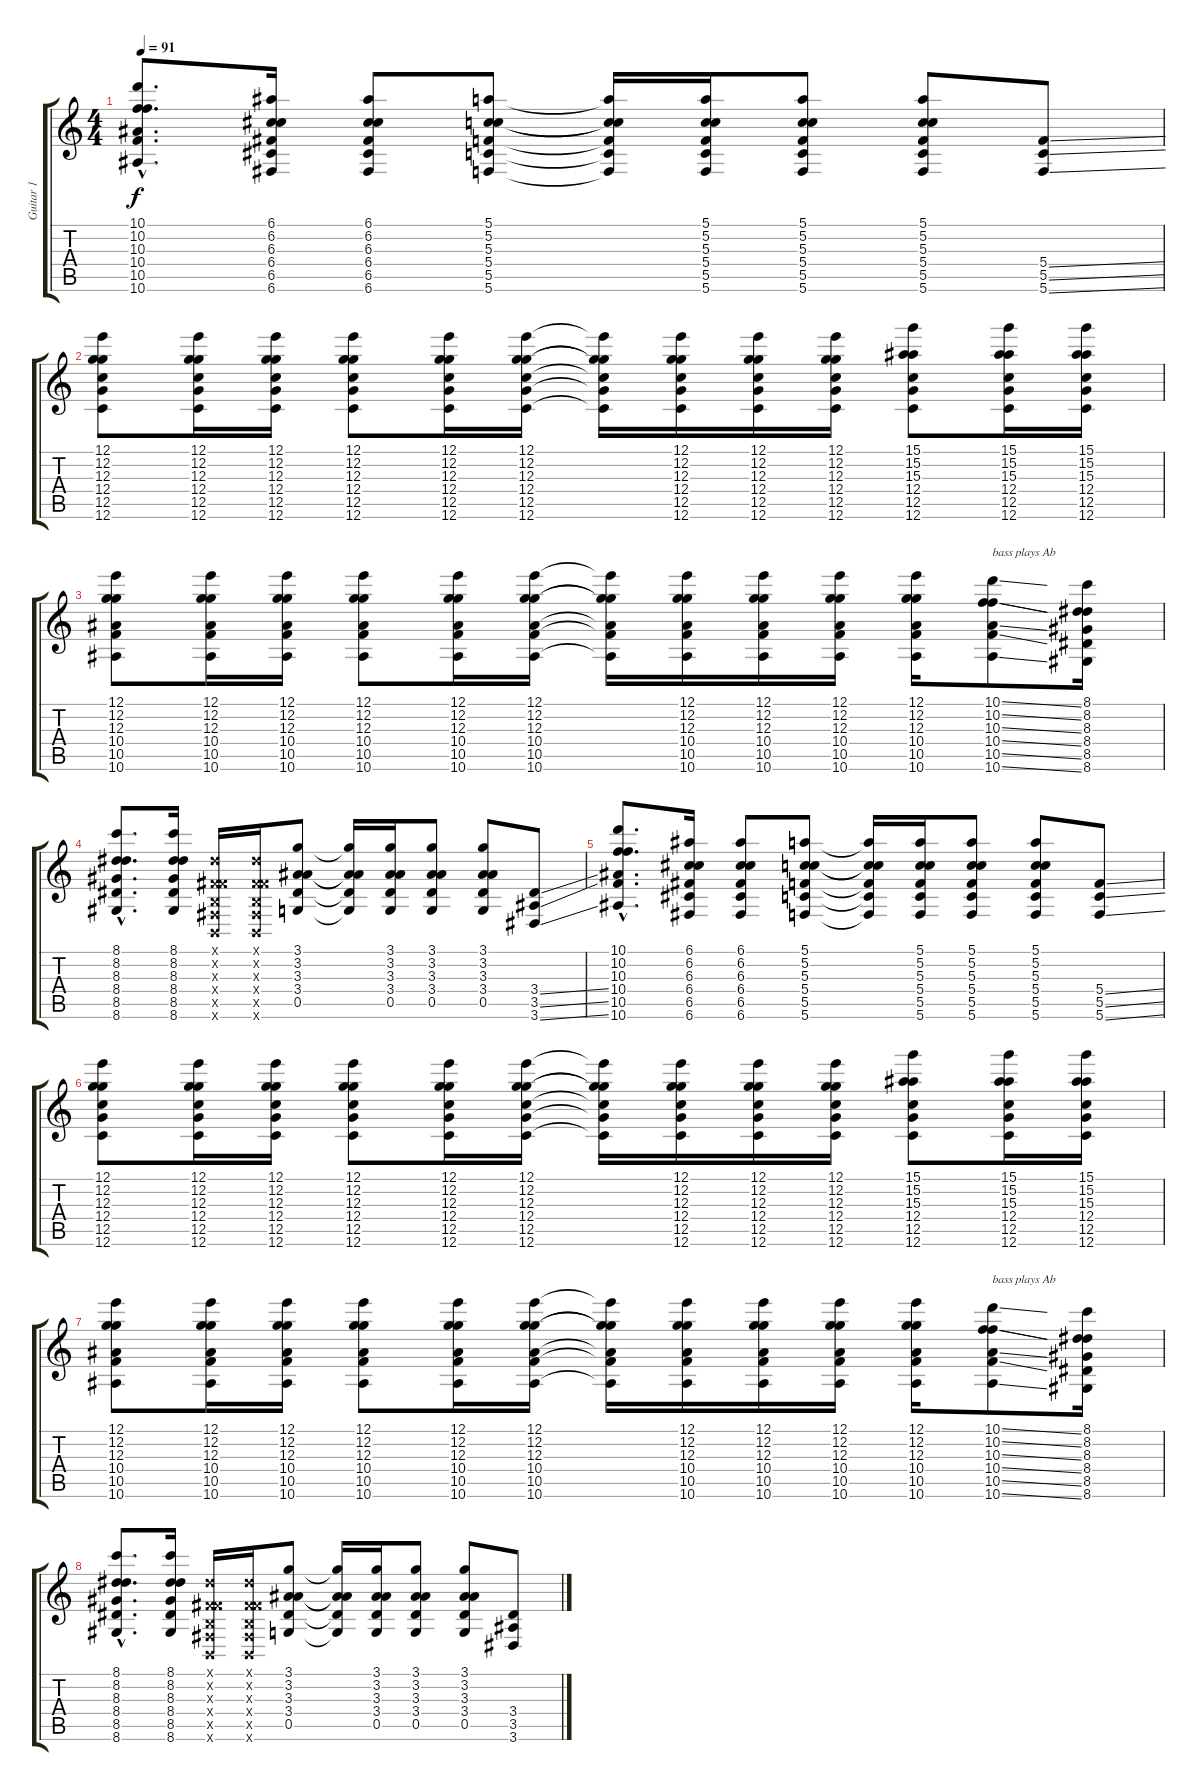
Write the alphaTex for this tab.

\track ("Guitar 1" "Guitar 1") {instrument acousticguitarsteel}
\staff {score tabs}
\tuning (E4 G3 G3 C3 G2 C2) {hide}
\ts (4 4)
\tempo 91
\clef g2
\ks c
(10.1{hac} 10.2{hac} 10.3{hac} 10.4{hac} 10.5{hac} 10.6{hac}).8{d dy f} (6.1 6.2 6.3 6.4 6.5 6.6).16 (6.1 6.2 6.3 6.4 6.5 6.6).8 (5.1 5.2 5.3 5.4 5.5 5.6).8 (5.1{t} 5.2{t} 5.3{t} 5.4{t} 5.5{t} 5.6{t}).16 (5.1 5.2 5.3 5.4 5.5 5.6).16 (5.1 5.2 5.3 5.4 5.5 5.6).8 (5.1 5.2 5.3 5.4 5.5 5.6).8 (5.4{ss} 5.5{ss} 5.6{ss}).8 |
(12.1 12.2 12.3 12.4 12.5 12.6).8 (12.1 12.2 12.3 12.4 12.5 12.6).16 (12.1 12.2 12.3 12.4 12.5 12.6).16 (12.1 12.2 12.3 12.4 12.5 12.6).8 (12.1 12.2 12.3 12.4 12.5 12.6).16 (12.1 12.2 12.3 12.4 12.5 12.6).16 (12.1{t} 12.2{t} 12.3{t} 12.4{t} 12.5{t} 12.6{t}).16 (12.1 12.2 12.3 12.4 12.5 12.6).16 (12.1 12.2 12.3 12.4 12.5 12.6).16 (12.1 12.2 12.3 12.4 12.5 12.6).16 (15.1 15.2 15.3 12.4 12.5 12.6).8 (15.1 15.2 15.3 12.4 12.5 12.6).16 (15.1 15.2 15.3 12.4 12.5 12.6).16 |
(12.1 12.2 12.3 10.4 10.5 10.6).8 (12.1 12.2 12.3 10.4 10.5 10.6).16 (12.1 12.2 12.3 10.4 10.5 10.6).16 (12.1 12.2 12.3 10.4 10.5 10.6).8 (12.1 12.2 12.3 10.4 10.5 10.6).16 (12.1 12.2 12.3 10.4 10.5 10.6).16 (12.1{t} 12.2{t} 12.3{t} 10.4{t} 10.5{t} 10.6{t}).16 (12.1 12.2 12.3 10.4 10.5 10.6).16 (12.1 12.2 12.3 10.4 10.5 10.6).16 (12.1 12.2 12.3 10.4 10.5 10.6).16 (12.1 12.2 12.3 10.4 10.5 10.6).16 (10.1{ss} 10.2{ss} 10.3{ss} 10.4{ss} 10.5{ss} 10.6{ss}).8{txt "bass plays Ab"} (8.1 8.2 8.3 8.4 8.5 8.6).16 |
(8.1{hac} 8.2{hac} 8.3{hac} 8.4{hac} 8.5{hac} 8.6{hac}).8{d} (8.1 8.2 8.3 8.4 8.5 8.6).16 (-1.1{x} -1.2{x} -1.3{x} -1.4{x} -1.5{x} -1.6{x}).16 (-1.1{x} -1.2{x} -1.3{x} -1.4{x} -1.5{x} -1.6{x}).16 (3.1 3.2 3.3 3.4 0.5).8 (3.1{t} 3.2{t} 3.3{t} 3.4{t} 0.5{t}).16 (3.1 3.2 3.3 3.4 0.5).16 (3.1 3.2 3.3 3.4 0.5).8 (3.1 3.2 3.3 3.4 0.5).8 (3.4{ss} 3.5{ss} 3.6{ss}).8 |
(10.1{hac} 10.2{hac} 10.3{hac} 10.4{hac} 10.5{hac} 10.6{hac}).8{d} (6.1 6.2 6.3 6.4 6.5 6.6).16 (6.1 6.2 6.3 6.4 6.5 6.6).8 (5.1 5.2 5.3 5.4 5.5 5.6).8 (5.1{t} 5.2{t} 5.3{t} 5.4{t} 5.5{t} 5.6{t}).16 (5.1 5.2 5.3 5.4 5.5 5.6).16 (5.1 5.2 5.3 5.4 5.5 5.6).8 (5.1 5.2 5.3 5.4 5.5 5.6).8 (5.4{ss} 5.5{ss} 5.6{ss}).8 |
(12.1 12.2 12.3 12.4 12.5 12.6).8 (12.1 12.2 12.3 12.4 12.5 12.6).16 (12.1 12.2 12.3 12.4 12.5 12.6).16 (12.1 12.2 12.3 12.4 12.5 12.6).8 (12.1 12.2 12.3 12.4 12.5 12.6).16 (12.1 12.2 12.3 12.4 12.5 12.6).16 (12.1{t} 12.2{t} 12.3{t} 12.4{t} 12.5{t} 12.6{t}).16 (12.1 12.2 12.3 12.4 12.5 12.6).16 (12.1 12.2 12.3 12.4 12.5 12.6).16 (12.1 12.2 12.3 12.4 12.5 12.6).16 (15.1 15.2 15.3 12.4 12.5 12.6).8 (15.1 15.2 15.3 12.4 12.5 12.6).16 (15.1 15.2 15.3 12.4 12.5 12.6).16 |
(12.1 12.2 12.3 10.4 10.5 10.6).8 (12.1 12.2 12.3 10.4 10.5 10.6).16 (12.1 12.2 12.3 10.4 10.5 10.6).16 (12.1 12.2 12.3 10.4 10.5 10.6).8 (12.1 12.2 12.3 10.4 10.5 10.6).16 (12.1 12.2 12.3 10.4 10.5 10.6).16 (12.1{t} 12.2{t} 12.3{t} 10.4{t} 10.5{t} 10.6{t}).16 (12.1 12.2 12.3 10.4 10.5 10.6).16 (12.1 12.2 12.3 10.4 10.5 10.6).16 (12.1 12.2 12.3 10.4 10.5 10.6).16 (12.1 12.2 12.3 10.4 10.5 10.6).16 (10.1{ss} 10.2{ss} 10.3{ss} 10.4{ss} 10.5{ss} 10.6{ss}).8{txt "bass plays Ab"} (8.1 8.2 8.3 8.4 8.5 8.6).16 |
(8.1{hac} 8.2{hac} 8.3{hac} 8.4{hac} 8.5{hac} 8.6{hac}).8{d} (8.1 8.2 8.3 8.4 8.5 8.6).16 (-1.1{x} -1.2{x} -1.3{x} -1.4{x} -1.5{x} -1.6{x}).16 (-1.1{x} -1.2{x} -1.3{x} -1.4{x} -1.5{x} -1.6{x}).16 (3.1 3.2 3.3 3.4 0.5).8 (3.1{t} 3.2{t} 3.3{t} 3.4{t} 0.5{t}).16 (3.1 3.2 3.3 3.4 0.5).16 (3.1 3.2 3.3 3.4 0.5).8 (3.1 3.2 3.3 3.4 0.5).8 (3.4{ss} 3.5{ss} 3.6{ss}).8
